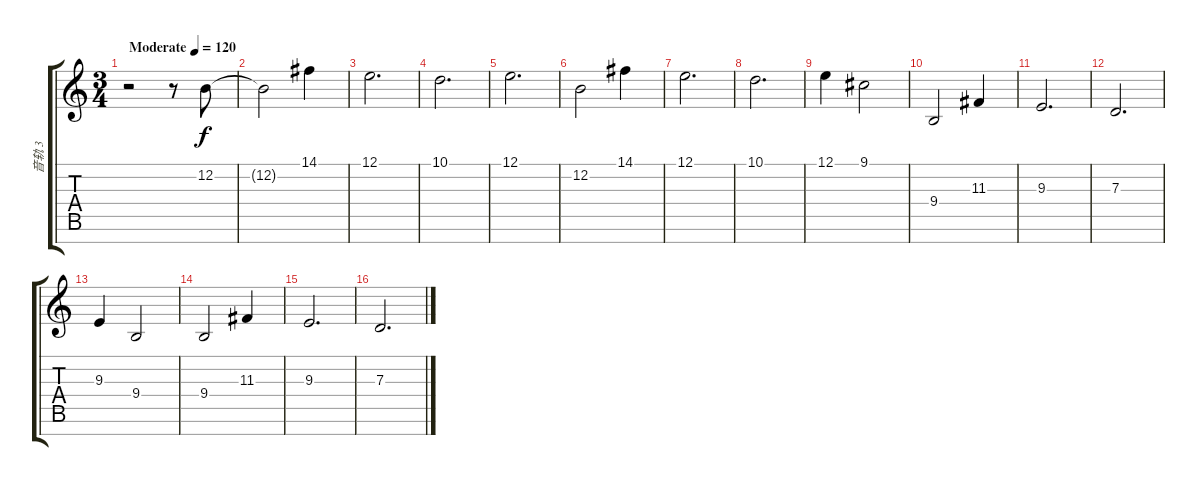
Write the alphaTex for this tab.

\track ("音轨 3" "音轨 3") {instrument stringensemble1}
\staff {score tabs}
\tuning (E4 B3 G3 D3 A2 E2 B1) {hide}
\ts (3 4)
\tempo (120 "Moderate")
\clef g2
\ks c
r.2{dy f instrument stringensemble1} r.8 12.2.8 |
12.2{t}.2 14.1.4 |
12.1.2{d} |
10.1.2{d} |
12.1.2{d} |
12.2.2 14.1.4 |
12.1.2{d} |
10.1.2{d} |
12.1.4 9.1.2 |
9.4.2{instrument violin} 11.3.4 |
9.3.2{d} |
7.3.2{d} |
9.3.4 9.4.2 |
9.4.2{instrument violin} 11.3.4 |
9.3.2{d} |
7.3.2{d}
